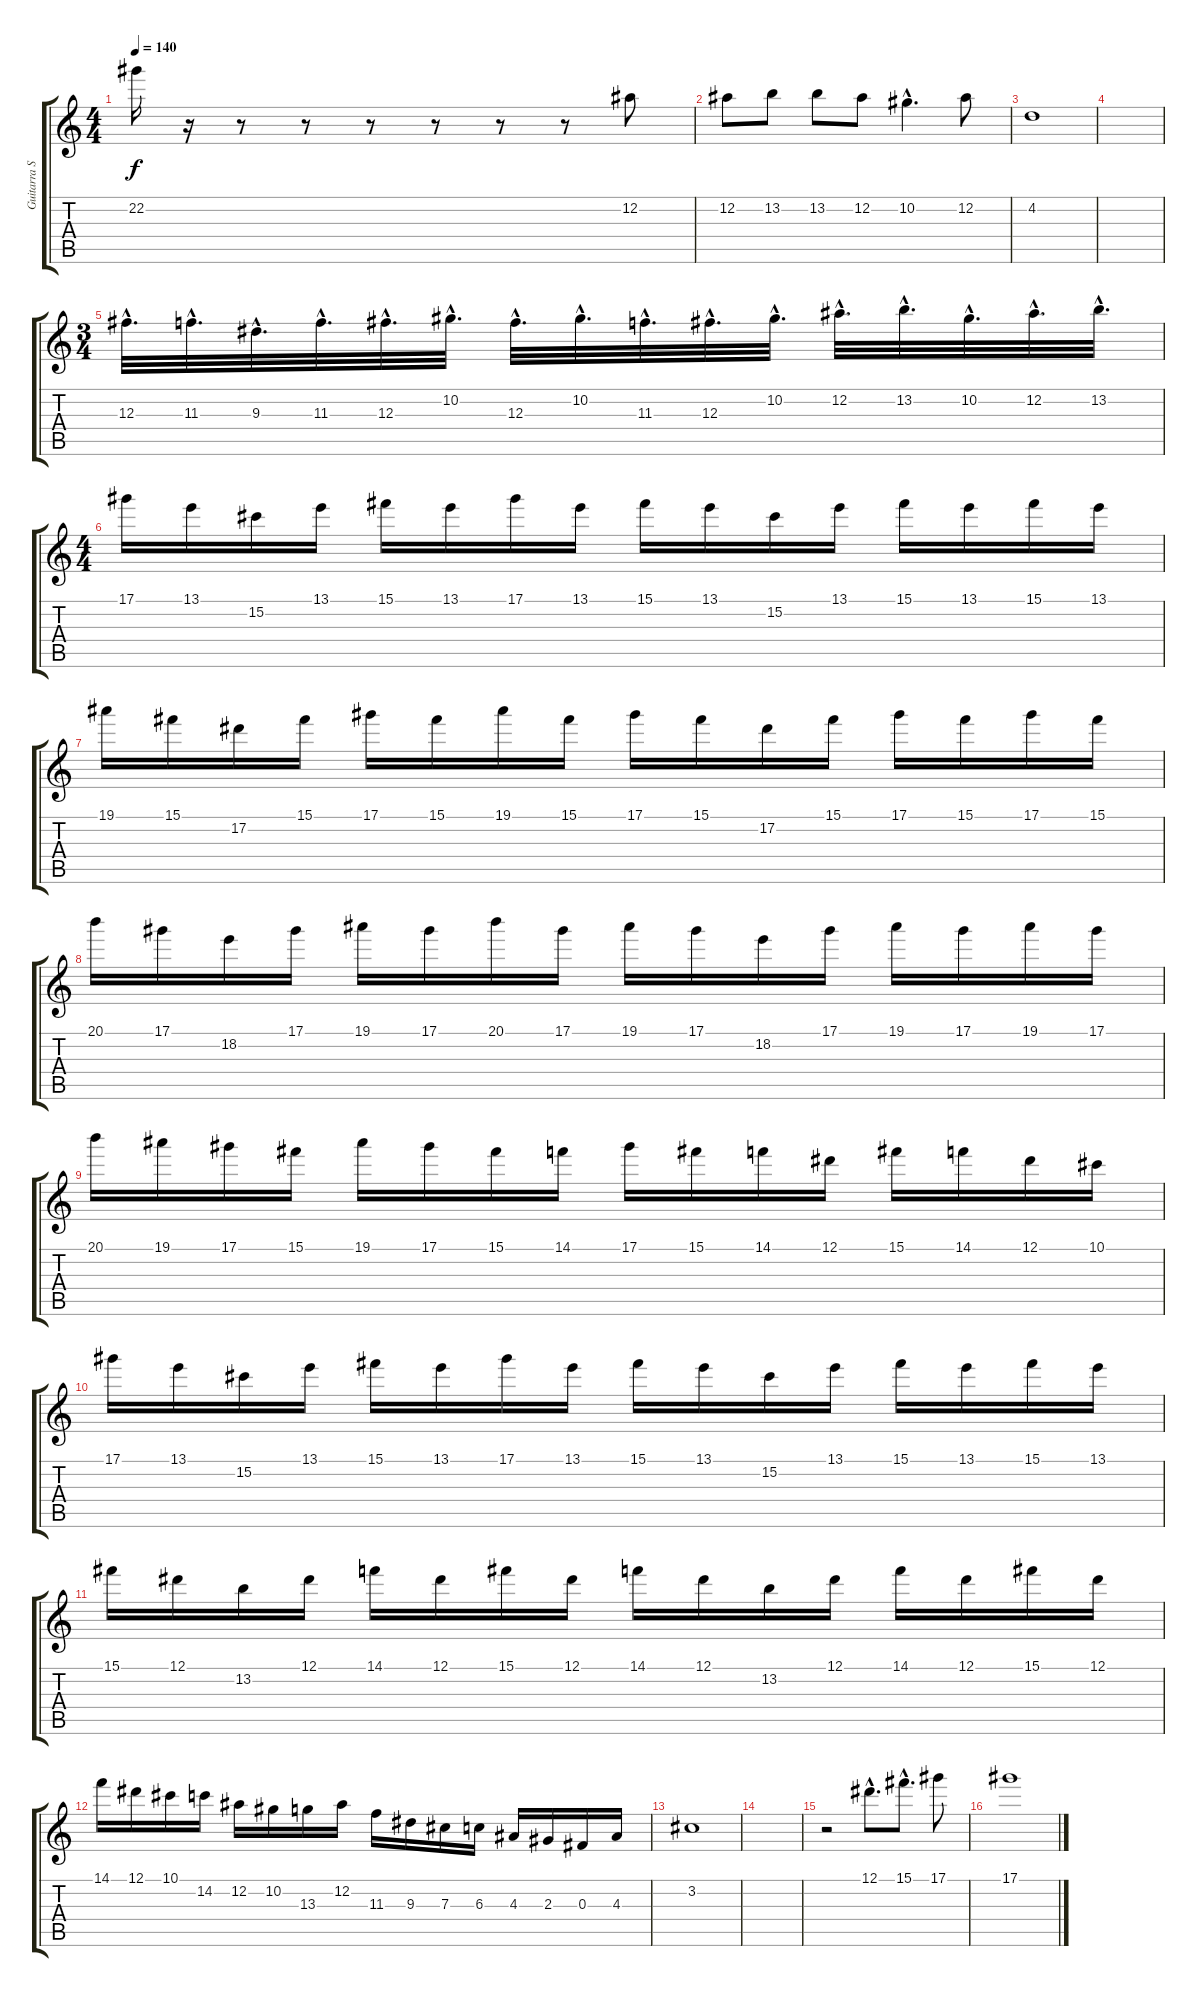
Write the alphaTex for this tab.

\track ("Guitarra Solista" "Guitarra S") {instrument distortionguitar}
\staff {score tabs}
\tuning (Eb4 Bb3 Gb3 Db3 Ab2 Eb2) {hide}
\ts (4 4)
\tempo 140
\clef g2
\ks c
22.2{t}.16{dy f} r.16 r.8 r.8 r.8 r.8 r.8 r.8 12.2.8 |
12.2.8 13.2.8 13.2.8 12.2.8 10.2{hac}.4{d} 12.2.8 |
4.2.1 |
|
\ts (3 4)
12.3{hac}.32{d} 11.3{hac}.32{d} 9.3{hac}.32{d} 11.3{hac}.32{d} 12.3{hac}.32{d} 10.2{hac}.32{d} 12.3{hac}.32{d} 10.2{hac}.32{d} 11.3{hac}.32{d} 12.3{hac}.32{d} 10.2{hac}.32{d} 12.2{hac}.32{d} 13.2{hac}.32{d} 10.2{hac}.32{d} 12.2{hac}.32{d} 13.2{hac}.32{d} |
\ts (4 4)
17.1.16 13.1.16 15.2.16 13.1.16 15.1.16 13.1.16 17.1.16 13.1.16 15.1.16 13.1.16 15.2.16 13.1.16 15.1.16 13.1.16 15.1.16 13.1.16 |
19.1.16 15.1.16 17.2.16 15.1.16 17.1.16 15.1.16 19.1.16 15.1.16 17.1.16 15.1.16 17.2.16 15.1.16 17.1.16 15.1.16 17.1.16 15.1.16 |
20.1.16 17.1.16 18.2.16 17.1.16 19.1.16 17.1.16 20.1.16 17.1.16 19.1.16 17.1.16 18.2.16 17.1.16 19.1.16 17.1.16 19.1.16 17.1.16 |
20.1.16 19.1.16 17.1.16 15.1.16 19.1.16 17.1.16 15.1.16 14.1.16 17.1.16 15.1.16 14.1.16 12.1.16 15.1.16 14.1.16 12.1.16 10.1.16 |
17.1.16 13.1.16 15.2.16 13.1.16 15.1.16 13.1.16 17.1.16 13.1.16 15.1.16 13.1.16 15.2.16 13.1.16 15.1.16 13.1.16 15.1.16 13.1.16 |
15.1.16 12.1.16 13.2.16 12.1.16 14.1.16 12.1.16 15.1.16 12.1.16 14.1.16 12.1.16 13.2.16 12.1.16 14.1.16 12.1.16 15.1.16 12.1.16 |
14.1.16 12.1.16 10.1.16 14.2.16 12.2.16 10.2.16 13.3.16 12.2.16 11.3.16 9.3.16 7.3.16 6.3.16 4.3.16 2.3.16 0.3.16 4.3.16 |
3.2.1 |
|
r.2 12.1{hac}.8{d} 15.1{hac}.8{d} 17.1.8 |
17.1.1
